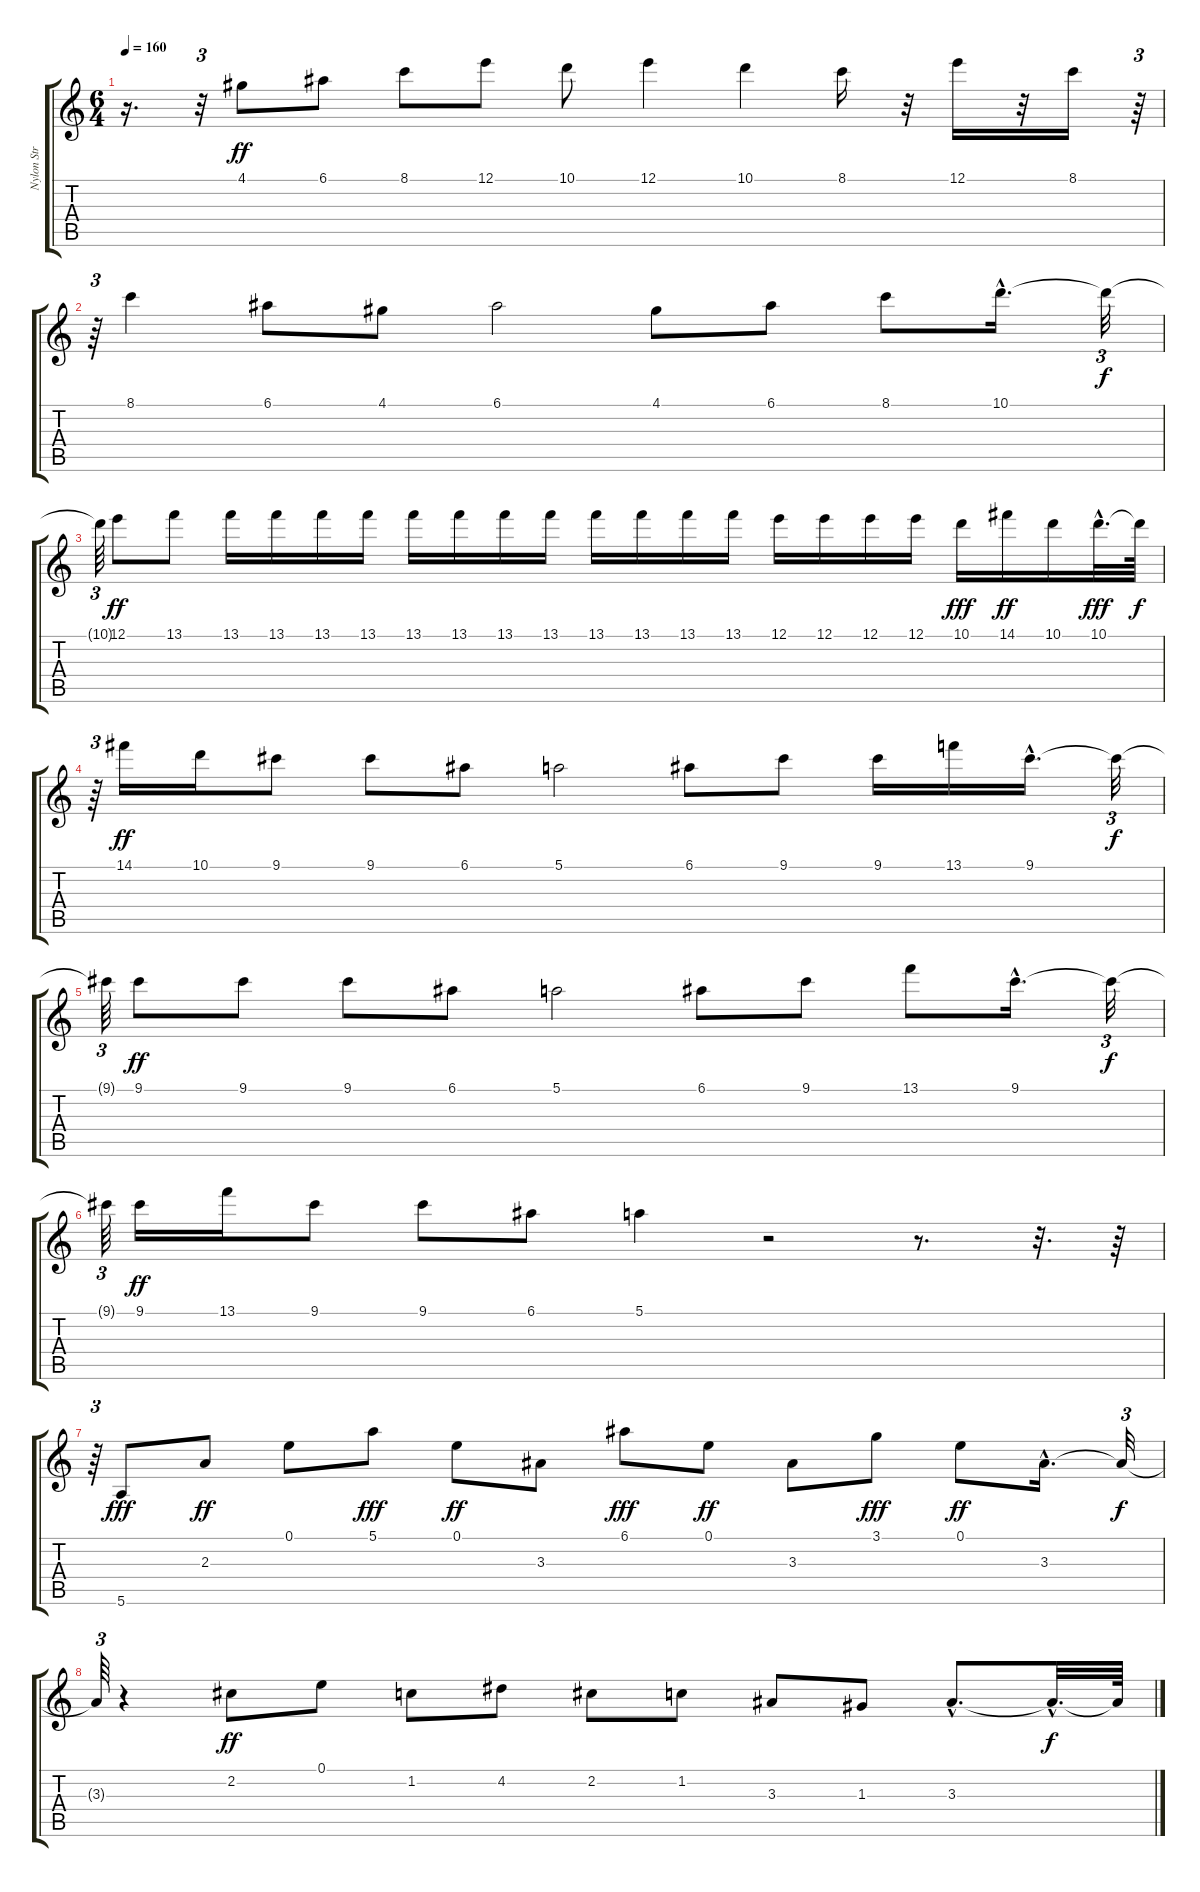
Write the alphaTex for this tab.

\track ("Nylon Str Gtr (Paco DeLucia)" "Nylon Str ") {instrument acousticguitarnylon}
\staff {score tabs}
\tuning (E4 B3 G3 D3 A2 E2) {hide}
\ts (6 4)
\tempo 160
\clef g2
\ks c
r.16{d dy ff} r.32{tu (3 2)} 4.1.8 6.1.8 8.1.8 12.1.8 10.1.8 12.1.4 10.1.4 8.1.16 r.32 12.1.16 r.32 8.1.16 r.64{tu (3 2)} |
r.64{tu (3 2)} 8.1.4 6.1.8 4.1.8 6.1.2 4.1.8 6.1.8 8.1.8 10.1{hac}.16{d} 10.1{t}.32{tu (3 2) dy f} |
10.1{t}.64{tu (3 2)} 12.1.8{dy ff} 13.1.8 13.1.16 13.1.16 13.1.16 13.1.16 13.1.16 13.1.16 13.1.16 13.1.16 13.1.16 13.1.16 13.1.16 13.1.16 12.1.16 12.1.16 12.1.16 12.1.16 10.1.16{dy fff} 14.1.16{dy ff} 10.1.16 10.1{hac}.32{d dy fff} 10.1{t}.64{dy f} |
r.64{tu (3 2)} 14.1.16{dy ff} 10.1.16 9.1.8 9.1.8 6.1.8 5.1.2 6.1.8 9.1.8 9.1.16 13.1.16 9.1{hac}.16{d} 9.1{t}.32{tu (3 2) dy f} |
9.1{t}.64{tu (3 2)} 9.1.8{dy ff} 9.1.8 9.1.8 6.1.8 5.1.2 6.1.8 9.1.8 13.1.8 9.1{hac}.16{d} 9.1{t}.32{tu (3 2) dy f} |
9.1{t}.64{tu (3 2)} 9.1.16{dy ff} 13.1.16 9.1.8 9.1.8 6.1.8 5.1.4 r.2 r.8{d} r.32{d} r.64 |
r.64{tu (3 2)} 5.6.8{dy fff} 2.3.8{dy ff} 0.1.8 5.1.8{dy fff} 0.1.8{dy ff} 3.3.8 6.1.8{dy fff} 0.1.8{dy ff} 3.3.8 3.1.8{dy fff} 0.1.8{dy ff} 3.3{hac}.16{d} 3.3{t}.32{tu (3 2) dy f} |
3.3{t}.64{tu (3 2)} r.4 2.2.8{dy ff} 0.1.8 1.2.8 4.2.8 2.2.8 1.2.8 3.3.8 1.3.8 3.3{hac}.8{d} 3.3{hac t}.32{d dy f} 3.3{t}.64
